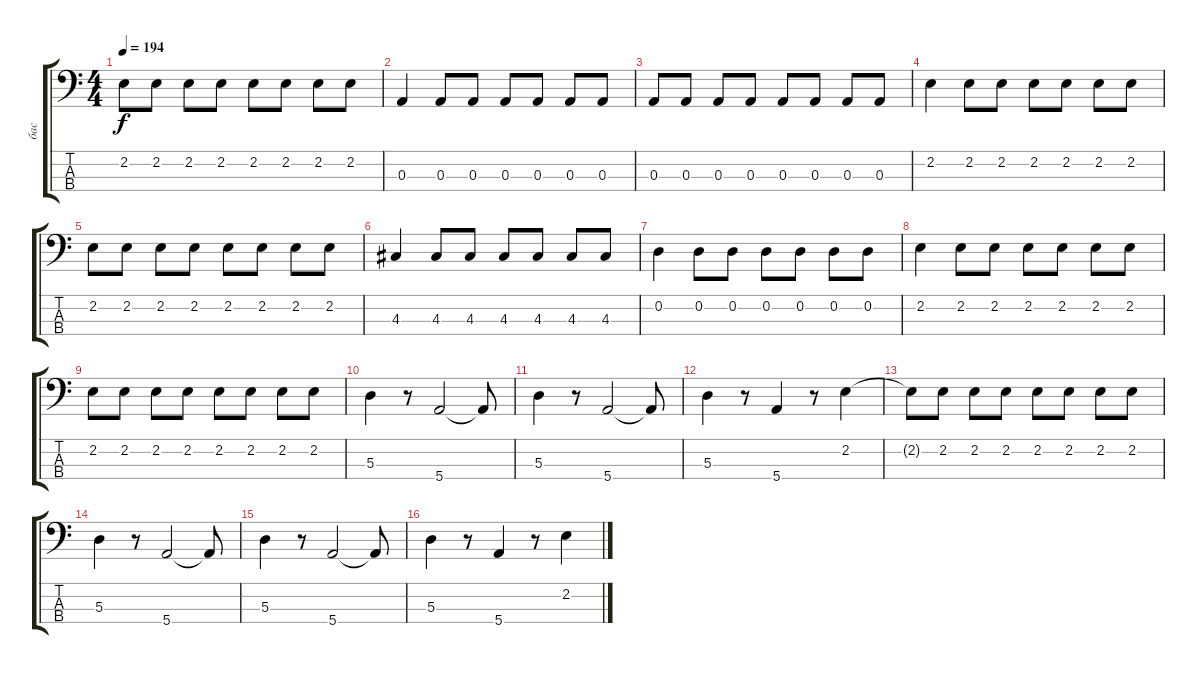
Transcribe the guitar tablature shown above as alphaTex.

\track ("бас" "бас") {instrument electricbasspick}
\staff {score tabs}
\tuning (G2 D2 A1 E1) {hide}
\ts (4 4)
\tempo 194
\clef f4
\ks c
2.2.8{dy f} 2.2.8 2.2.8 2.2.8 2.2.8 2.2.8 2.2.8 2.2.8 |
0.3.4 0.3.8 0.3.8 0.3.8 0.3.8 0.3.8 0.3.8 |
0.3.8 0.3.8 0.3.8 0.3.8 0.3.8 0.3.8 0.3.8 0.3.8 |
2.2.4 2.2.8 2.2.8 2.2.8 2.2.8 2.2.8 2.2.8 |
2.2.8 2.2.8 2.2.8 2.2.8 2.2.8 2.2.8 2.2.8 2.2.8 |
4.3.4 4.3.8 4.3.8 4.3.8 4.3.8 4.3.8 4.3.8 |
0.2.4 0.2.8 0.2.8 0.2.8 0.2.8 0.2.8 0.2.8 |
2.2.4 2.2.8 2.2.8 2.2.8 2.2.8 2.2.8 2.2.8 |
2.2.8 2.2.8 2.2.8 2.2.8 2.2.8 2.2.8 2.2.8 2.2.8 |
5.3.4 r.8 5.4.2 5.4{t}.8 |
5.3.4 r.8 5.4.2 5.4{t}.8 |
5.3.4 r.8 5.4.4 r.8 2.2.4 |
2.2{t}.8 2.2.8 2.2.8 2.2.8 2.2.8 2.2.8 2.2.8 2.2.8 |
5.3.4 r.8 5.4.2 5.4{t}.8 |
5.3.4 r.8 5.4.2 5.4{t}.8 |
5.3.4 r.8 5.4.4 r.8 2.2.4
